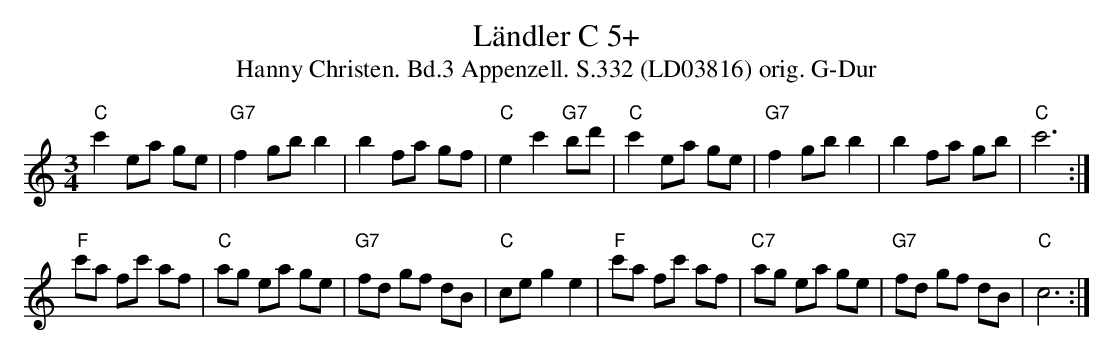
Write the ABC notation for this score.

X:1
T:Ländler C 5+
T:Hanny Christen. Bd.3 Appenzell. S.332 (LD03816) orig. G-Dur
M:3/4
L:1/8
K:Cmaj
"C"c'2 ea ge | "G7"f2 gb b2 | b2 fa gf | "C"e2 c'2 "G7"bd' | "C"c'2 ea ge | "G7"f2 gb b2 | b2 fa gb | "C"c'6 :|
"F"c'a fc' af | "C"ag ea ge | "G7"fd gf dB | "C"ce g2 e2 | "F"c'a fc' af | "C7"ag ea ge | "G7"fd gf dB | "C"c6 :|]
